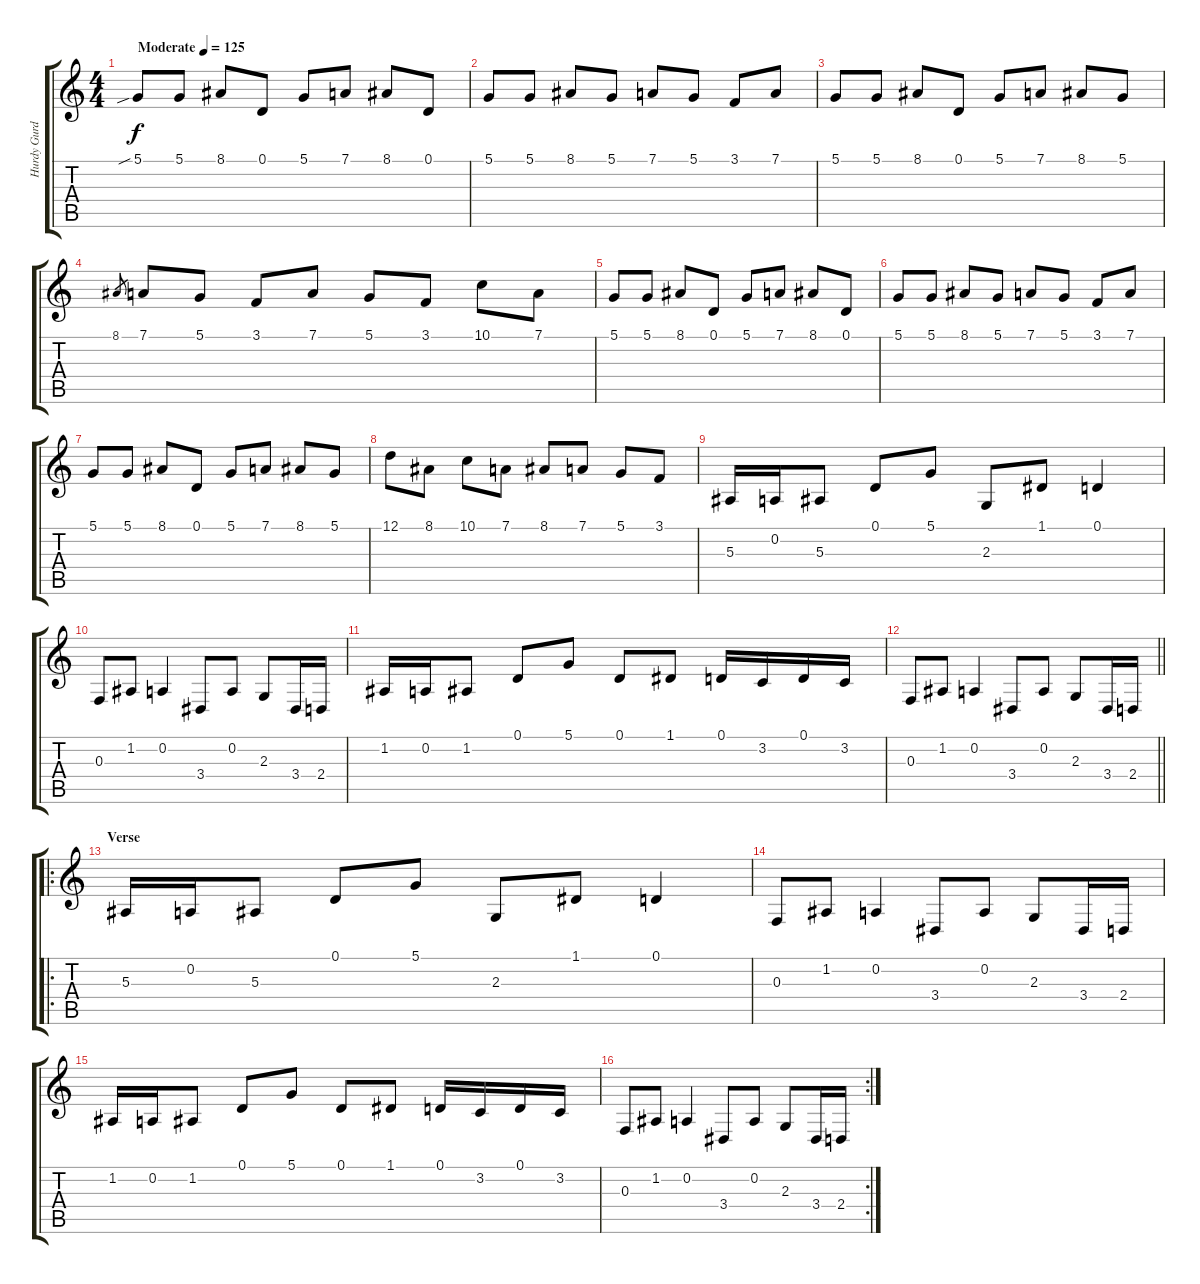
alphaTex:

\track ("Hurdy Gurdy" "Hurdy Gurd") {instrument fiddle}
\staff {score tabs}
\tuning (D4 A3 F3 C3 G2 D2) {hide}
\ts (4 4)
\tempo (125 "Moderate")
\clef g2
\ks c
5.1{sib}.8{dy f instrument fiddle} 5.1.8 8.1.8 0.1.8 5.1.8 7.1.8 8.1.8 0.1.8 |
5.1.8 5.1.8 8.1.8 5.1.8 7.1.8 5.1.8 3.1.8 7.1.8 |
5.1.8 5.1.8 8.1.8 0.1.8 5.1.8 7.1.8 8.1.8 5.1.8 |
8.1.8{gr} 7.1.8 5.1.8 3.1.8 7.1.8 5.1.8 3.1.8 10.1.8 7.1.8 |
5.1.8 5.1.8 8.1.8 0.1.8 5.1.8 7.1.8 8.1.8 0.1.8 |
5.1.8 5.1.8 8.1.8 5.1.8 7.1.8 5.1.8 3.1.8 7.1.8 |
5.1.8 5.1.8 8.1.8 0.1.8 5.1.8 7.1.8 8.1.8 5.1.8 |
12.1.8 8.1.8 10.1.8 7.1.8 8.1.8 7.1.8 5.1.8 3.1.8 |
5.3.16 0.2.16 5.3.8 0.1.8 5.1.8 2.3.8 1.1.8 0.1.4 |
0.3.8 1.2.8 0.2.4 3.4.8 0.2.8 2.3.8 3.4.16 2.4.16 |
1.2.16 0.2.16 1.2.8 0.1.8 5.1.8 0.1.8 1.1.8 0.1.16 3.2.16 0.1.16 3.2.16 |
\barLineRight lightlight
0.3.8 1.2.8 0.2.4 3.4.8 0.2.8 2.3.8 3.4.16 2.4.16 |
\ro
\section ("" "Verse")
5.3.16 0.2.16 5.3.8 0.1.8 5.1.8 2.3.8 1.1.8 0.1.4 |
0.3.8 1.2.8 0.2.4 3.4.8 0.2.8 2.3.8 3.4.16 2.4.16 |
1.2.16 0.2.16 1.2.8 0.1.8 5.1.8 0.1.8 1.1.8 0.1.16 3.2.16 0.1.16 3.2.16 |
\rc 2
0.3.8 1.2.8 0.2.4 3.4.8 0.2.8 2.3.8 3.4.16 2.4.16
